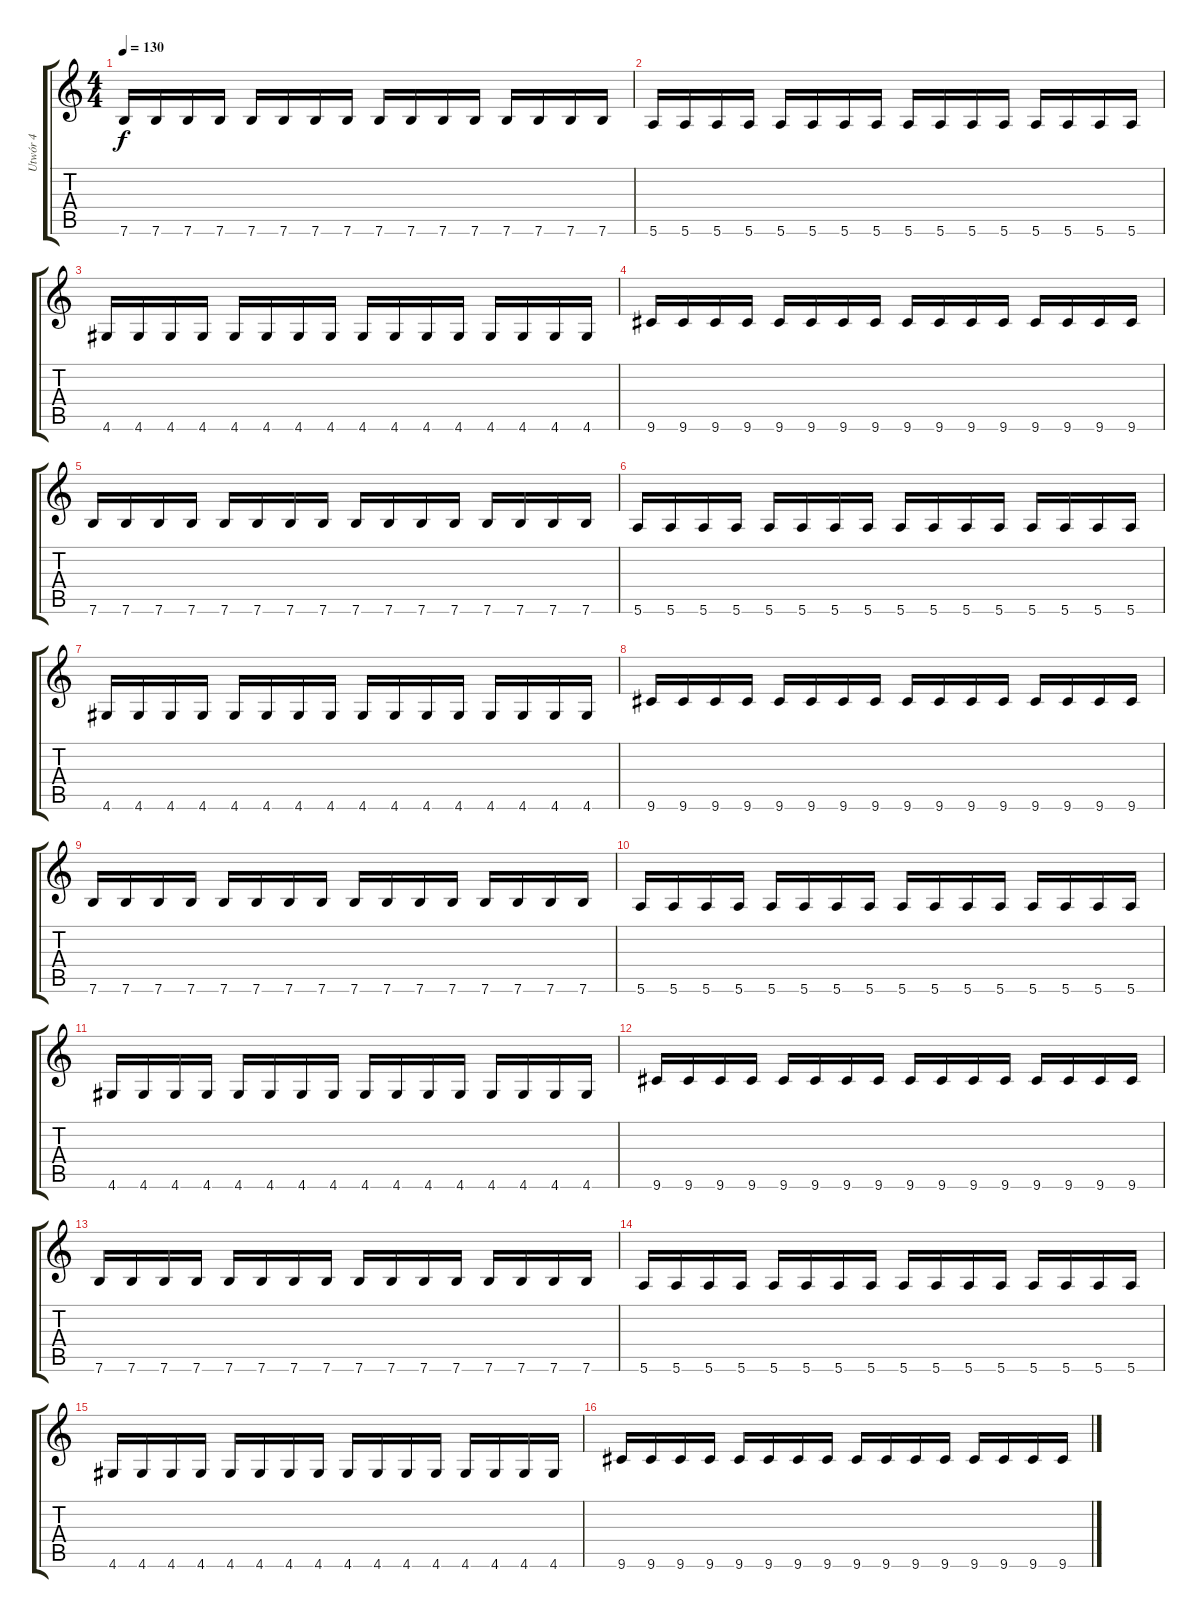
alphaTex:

\track ("Utwór 4" "Utwór 4") {instrument distortionguitar}
\staff {score tabs}
\tuning (E4 B3 G3 D3 A2 E2) {hide}
\ts (4 4)
\tempo 130
\clef g2
\ks c
7.6.16{dy f} 7.6.16 7.6.16 7.6.16 7.6.16 7.6.16 7.6.16 7.6.16 7.6.16 7.6.16 7.6.16 7.6.16 7.6.16 7.6.16 7.6.16 7.6.16 |
5.6.16 5.6.16 5.6.16 5.6.16 5.6.16 5.6.16 5.6.16 5.6.16 5.6.16 5.6.16 5.6.16 5.6.16 5.6.16 5.6.16 5.6.16 5.6.16 |
4.6.16 4.6.16 4.6.16 4.6.16 4.6.16 4.6.16 4.6.16 4.6.16 4.6.16 4.6.16 4.6.16 4.6.16 4.6.16 4.6.16 4.6.16 4.6.16 |
9.6.16 9.6.16 9.6.16 9.6.16 9.6.16 9.6.16 9.6.16 9.6.16 9.6.16 9.6.16 9.6.16 9.6.16 9.6.16 9.6.16 9.6.16 9.6.16 |
7.6.16 7.6.16 7.6.16 7.6.16 7.6.16 7.6.16 7.6.16 7.6.16 7.6.16 7.6.16 7.6.16 7.6.16 7.6.16 7.6.16 7.6.16 7.6.16 |
5.6.16 5.6.16 5.6.16 5.6.16 5.6.16 5.6.16 5.6.16 5.6.16 5.6.16 5.6.16 5.6.16 5.6.16 5.6.16 5.6.16 5.6.16 5.6.16 |
4.6.16 4.6.16 4.6.16 4.6.16 4.6.16 4.6.16 4.6.16 4.6.16 4.6.16 4.6.16 4.6.16 4.6.16 4.6.16 4.6.16 4.6.16 4.6.16 |
9.6.16 9.6.16 9.6.16 9.6.16 9.6.16 9.6.16 9.6.16 9.6.16 9.6.16 9.6.16 9.6.16 9.6.16 9.6.16 9.6.16 9.6.16 9.6.16 |
7.6.16 7.6.16 7.6.16 7.6.16 7.6.16 7.6.16 7.6.16 7.6.16 7.6.16 7.6.16 7.6.16 7.6.16 7.6.16 7.6.16 7.6.16 7.6.16 |
5.6.16 5.6.16 5.6.16 5.6.16 5.6.16 5.6.16 5.6.16 5.6.16 5.6.16 5.6.16 5.6.16 5.6.16 5.6.16 5.6.16 5.6.16 5.6.16 |
4.6.16 4.6.16 4.6.16 4.6.16 4.6.16 4.6.16 4.6.16 4.6.16 4.6.16 4.6.16 4.6.16 4.6.16 4.6.16 4.6.16 4.6.16 4.6.16 |
9.6.16 9.6.16 9.6.16 9.6.16 9.6.16 9.6.16 9.6.16 9.6.16 9.6.16 9.6.16 9.6.16 9.6.16 9.6.16 9.6.16 9.6.16 9.6.16 |
7.6.16 7.6.16 7.6.16 7.6.16 7.6.16 7.6.16 7.6.16 7.6.16 7.6.16 7.6.16 7.6.16 7.6.16 7.6.16 7.6.16 7.6.16 7.6.16 |
5.6.16 5.6.16 5.6.16 5.6.16 5.6.16 5.6.16 5.6.16 5.6.16 5.6.16 5.6.16 5.6.16 5.6.16 5.6.16 5.6.16 5.6.16 5.6.16 |
4.6.16 4.6.16 4.6.16 4.6.16 4.6.16 4.6.16 4.6.16 4.6.16 4.6.16 4.6.16 4.6.16 4.6.16 4.6.16 4.6.16 4.6.16 4.6.16 |
9.6.16 9.6.16 9.6.16 9.6.16 9.6.16 9.6.16 9.6.16 9.6.16 9.6.16 9.6.16 9.6.16 9.6.16 9.6.16 9.6.16 9.6.16 9.6.16
